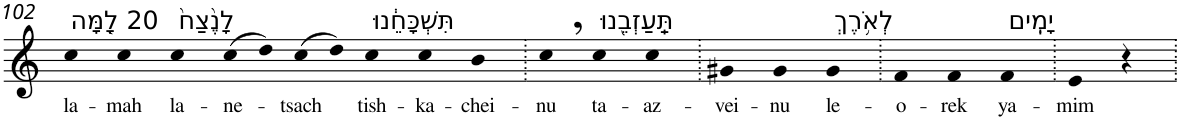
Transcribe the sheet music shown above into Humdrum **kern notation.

**kern	**text
*part1	*part1
*staff1	*staff1
*I"Piano	*
*I'Pno	*
!!LO:PB:g=z
*clefG2	*
*k[]	*
=102	=102
!LO:TX:a:t=20 לָ֤מָּה	!
!	!LO:LY:b
4cc	la-
!	!LO:LY:b
4cc	-mah
!LO:TX:a:t=לָנֶ֙צַח֙	!
!	!LO:LY:b
4cc	la-
!	!LO:LY:b
(8cc	-ne-
8dd)	.
!	!LO:LY:b
(8cc	-tsach
8dd)	.
!LO:TX:a:t=תִּשְׁכָּחֵ֔נוּ	!
!	!LO:LY:b
4cc	tish-
!	!LO:LY:b
4cc	-ka-
!	!LO:LY:b
4b	-chei-
=103.	=103.
!	!LO:LY:b
4cc,	-nu
!LO:TX:a:t=תַּֽעַזְבֵ֖נוּ	!
!	!LO:LY:b
4cc	ta-
!	!LO:LY:b
4cc	-az-
=104.	=104.
!	!LO:LY:b
4g#X	-vei-
!	!LO:LY:b
4g#	-nu
!LO:TX:a:t=לְאֹ֥רֶךְ	!
!	!LO:LY:b
4g#	le-
=105.	=105.
!	!LO:LY:b
4f	-o-
!	!LO:LY:b
4f	-rek
!LO:TX:a:t=יָמִֽים	!
!	!LO:LY:b
4f	ya-
=106.	=106.
!	!LO:LY:b
4e	-mim
4r	.
=.	=.
*-	*-
